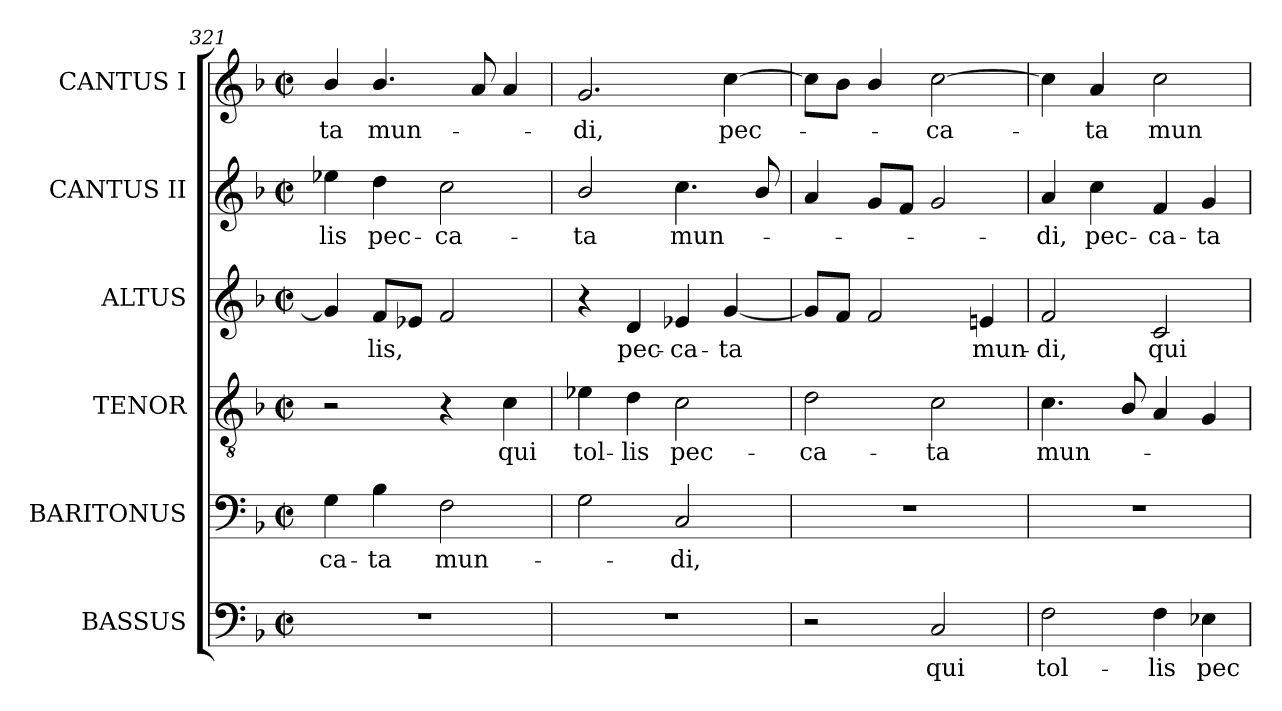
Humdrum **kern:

**kern	**text	**kern	**text	**kern	**text	**kern	**text	**kern	**text	**kern	**text
*part6	*part6	*part5	*part5	*part4	*part4	*part3	*part3	*part2	*part2	*part1	*part1
*staff6	*staff6	*staff5	*staff5	*staff4	*staff4	*staff3	*staff3	*staff2	*staff2	*staff1	*staff1
*I"BASSUS	*	*I"BARITONUS	*	*I"TENOR	*	*I"ALTUS	*	*I"CANTUS II	*	*I"CANTUS I	*
*I'B.	*	*I'Bar.	*	*I'T.	*	*I'A.	*	*	*	*	*
*clefF4	*	*clefF4	*	*clefGv2	*	*clefG2	*	*clefG2	*	*clefG2	*
*	*	*	*	*ITrd7c12	*	*	*	*	*	*	*
*k[b-]	*	*k[b-]	*	*k[b-]	*	*k[b-]	*	*k[b-]	*	*k[b-]	*
*F:	*	*F:	*	*F:	*	*F:	*	*F:	*	*F:	*
*M2/2	*	*M2/2	*	*M2/2	*	*M2/2	*	*M2/2	*	*M2/2	*
*met(c|)	*	*met(c|)	*	*met(c|)	*	*met(c|)	*	*met(c|)	*	*met(c|)	*
=321	=321	=321	=321	=321	=321	=321	=321	=321	=321	=321	=321
!	!	!	!LO:LY:b:color=#000000	!	!	!	!	!	!	!	!
!	!	!	!	!	!	!	!	!	!LO:LY:b:color=#000000	!	!
!	!	!	!	!	!	!	!	!	!	!	!LO:LY:b:color=#000000
1r	.	4Gi\	-ca-	2r	.	4gi/]	.	4ee-Xi\	-lis	4b-i/	-ta
!	!	!	!LO:LY:b:color=#000000	!	!	!	!	!	!	!	!
!	!	!	!	!	!	!	!LO:LY:b:color=#000000	!	!	!	!
!	!	!	!	!	!	!	!	!	!LO:LY:b:color=#000000	!	!
!	!	!	!	!	!	!	!	!	!	!	!LO:LY:b:color=#000000
.	.	4B-i\	-ta	.	.	8fi/L	-lis,	4ddi\	pec-	4.b-i/	mun-
.	.	.	.	.	.	8e-Xi/J	.	.	.	.	.
!	!	!	!LO:LY:b:color=#000000	!	!	!	!	!	!	!	!
!	!	!	!	!	!	!	!	!	!LO:LY:b:color=#000000	!	!
.	.	2Fi\	mun-	4r	.	2fi/	.	2cci\	-ca-	.	.
.	.	.	.	.	.	.	.	.	.	8ai/	.
!	!	!	!	!	!LO:LY:b:color=#000000	!	!	!	!	!	!
.	.	.	.	4Ci\	qui	.	.	.	.	4ai/	.
=322	=322	=322	=322	=322	=322	=322	=322	=322	=322	=322	=322
!	!	!	!	!	!LO:LY:b:color=#000000	!	!	!	!	!	!
!	!	!	!	!	!	!	!	!	!LO:LY:b:color=#000000	!	!
!	!	!	!	!	!	!	!	!	!	!	!LO:LY:b:color=#000000
1r	.	2Gi\	.	4E-Xi\	tol-	4r	.	2b-i/	-ta	2.gi/	-di,
!	!	!	!	!	!LO:LY:b:color=#000000	!	!	!	!	!	!
!	!	!	!	!	!	!	!LO:LY:b:color=#000000	!	!	!	!
.	.	.	.	4Di\	-lis	4di/	pec-	.	.	.	.
!	!	!	!LO:LY:b:color=#000000	!	!	!	!	!	!	!	!
!	!	!	!	!	!LO:LY:b:color=#000000	!	!	!	!	!	!
!	!	!	!	!	!	!	!LO:LY:b:color=#000000	!	!	!	!
!	!	!	!	!	!	!	!	!	!LO:LY:b:color=#000000	!	!
.	.	2Ci/	-di,	2Ci\	pec-	4e-Xi/	-ca-	4.cci\	mun-	.	.
!	!	!	!	!	!	!	!LO:LY:b:color=#000000	!	!	!	!
!	!	!	!	!	!	!	!	!	!	!	!LO:LY:b:color=#000000
.	.	.	.	.	.	[4gi/	-ta	.	.	[4cci\	pec-
.	.	.	.	.	.	.	.	8b-i/	.	.	.
=323	=323	=323	=323	=323	=323	=323	=323	=323	=323	=323	=323
!	!	!	!	!	!LO:LY:b:color=#000000	!	!	!	!	!	!
2r	.	1r	.	2Di\	-ca-	8gi/L]	.	4ai/	.	8cci\L]	.
.	.	.	.	.	.	8fi/J	.	.	.	8b-i\J	.
.	.	.	.	.	.	2fi/	.	8gi/L	.	4b-i/	.
.	.	.	.	.	.	.	.	8fi/J	.	.	.
!	!LO:LY:b:color=#000000	!	!	!	!	!	!	!	!	!	!
!	!	!	!	!	!LO:LY:b:color=#000000	!	!	!	!	!	!
!	!	!	!	!	!	!	!	!	!	!	!LO:LY:b:color=#000000
2Ci/	qui	.	.	2Ci\	-ta	.	.	2gi/	.	[2cci\	-ca-
!	!	!	!	!	!	!	!LO:LY:b:color=#000000	!	!	!	!
.	.	.	.	.	.	4eni/	mun-	.	.	.	.
=324	=324	=324	=324	=324	=324	=324	=324	=324	=324	=324	=324
!	!LO:LY:b:color=#000000	!	!	!	!	!	!	!	!	!	!
!	!	!	!	!	!LO:LY:b:color=#000000	!	!	!	!	!	!
!	!	!	!	!	!	!	!LO:LY:b:color=#000000	!	!	!	!
!	!	!	!	!	!	!	!	!	!LO:LY:b:color=#000000	!	!
2Fi\	tol-	1r	.	4.Ci\	mun-	2fi/	-di,	4ai/	-di,	4cci\]	.
!	!	!	!	!	!	!	!	!	!LO:LY:b:color=#000000	!	!
!	!	!	!	!	!	!	!	!	!	!	!LO:LY:b:color=#000000
.	.	.	.	.	.	.	.	4cci\	pec-	4ai/	-ta
.	.	.	.	8BB-i/	.	.	.	.	.	.	.
!	!LO:LY:b:color=#000000	!	!	!	!	!	!	!	!	!	!
!	!	!	!	!	!	!	!LO:LY:b:color=#000000	!	!	!	!
!	!	!	!	!	!	!	!	!	!LO:LY:b:color=#000000	!	!
!	!	!	!	!	!	!	!	!	!	!	!LO:LY:b:color=#000000
4Fi\	-lis	.	.	4AAi/	.	2ci/	qui	4fi/	-ca-	2cci\	mun-
!	!LO:LY:b:color=#000000	!	!	!	!	!	!	!	!	!	!
!	!	!	!	!	!	!	!	!	!LO:LY:b:color=#000000	!	!
4E-Xi\	pec-	.	.	4GGi/	.	.	.	4gi/	-ta	.	.
=	=	=	=	=	=	=	=	=	=	=	=
*-	*-	*-	*-	*-	*-	*-	*-	*-	*-	*-	*-
